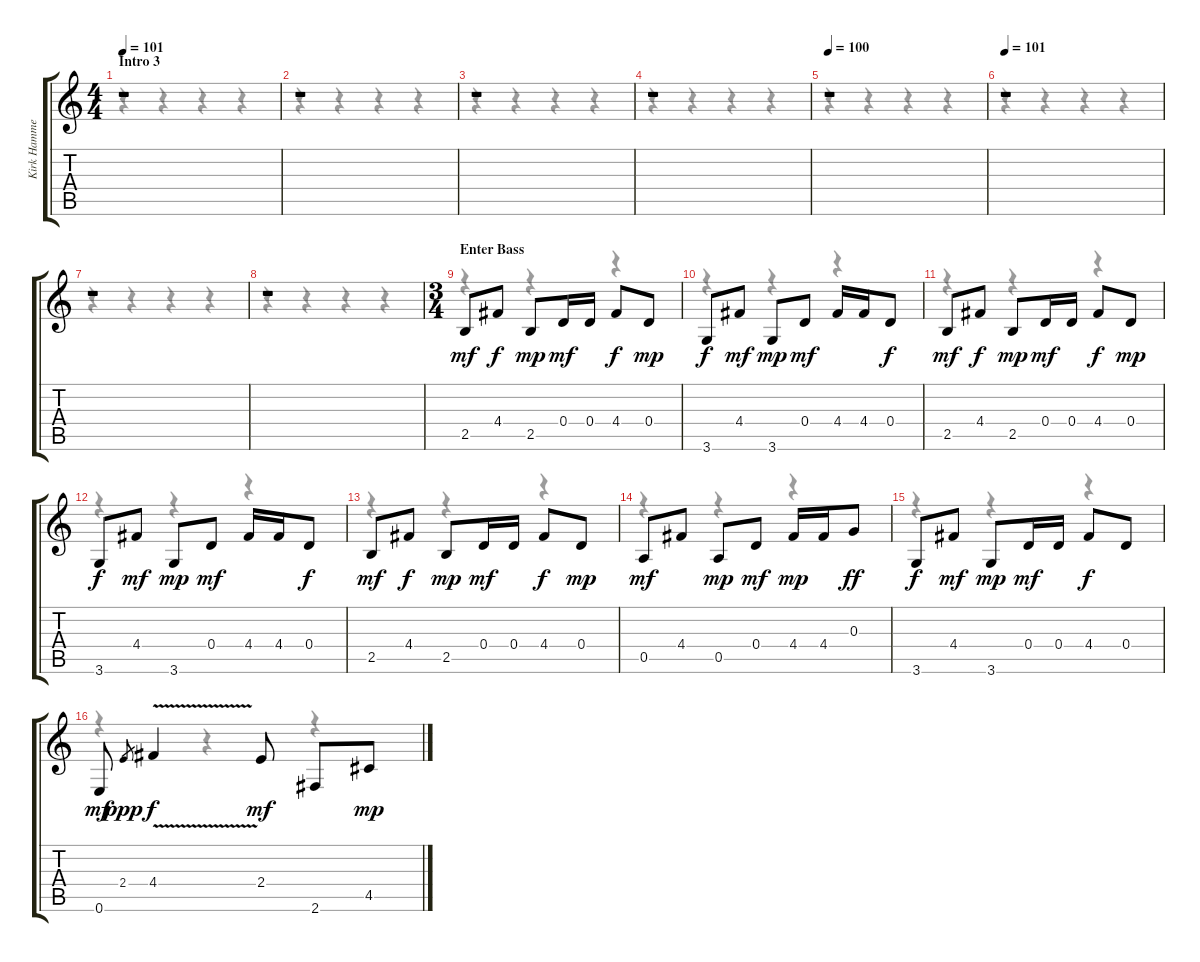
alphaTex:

\track ("Kirk Hammett (Lead Acoustic)" "Kirk Hamme") {instrument acousticguitarsteel}
\staff {score tabs}
\tuning (E4 B3 G3 D3 A2 E2) {hide}
\voice
\ts (4 4)
\section ("" "Intro 3")
\tempo 101
\clef g2
\ks c
r.1{dy mf} |
r.1 |
r.1 |
r.1 |
\tempo 100
r.1 |
\tempo 101
r.1 |
r.1 |
r.1 |
\ts (3 4)
\section ("" "Enter Bass")
2.5.8 4.4.8{dy f} 2.5.8{dy mp} 0.4.16{dy mf} 0.4.16 4.4.8{dy f} 0.4.8{dy mp} |
3.6.8{dy f} 4.4.8{dy mf} 3.6.8{dy mp} 0.4.8{dy mf} 4.4.16 4.4.16 0.4.8{dy f} |
2.5.8{dy mf} 4.4.8{dy f} 2.5.8{dy mp} 0.4.16{dy mf} 0.4.16 4.4.8{dy f} 0.4.8{dy mp} |
3.6.8{dy f} 4.4.8{dy mf} 3.6.8{dy mp} 0.4.8{dy mf} 4.4.16 4.4.16 0.4.8{dy f} |
2.5.8{dy mf} 4.4.8{dy f} 2.5.8{dy mp} 0.4.16{dy mf} 0.4.16 4.4.8{dy f} 0.4.8{dy mp} |
0.5.8{dy mf} 4.4.8 0.5.8{dy mp} 0.4.8{dy mf} 4.4.16{dy mp} 4.4.16 0.3.8{dy ff} |
3.6.8{dy f} 4.4.8{dy mf} 3.6.8{dy mp} 0.4.16{dy mf} 0.4.16 4.4.8{dy f} 0.4.8 |
0.6.8{dy mf} 2.4.8{gr dy ppp} 4.4{v}.4{dy f} 2.4.8{dy mf} 2.6.8 4.5.8{dy mp}
\voice
\clef g2
\ottava regular
\simile none
\ks c
r.4{dy f} r.4 r.4 r.4 |
r.4 r.4 r.4 r.4 |
r.4 r.4 r.4 r.4 |
r.4 r.4 r.4 r.4 |
r.4 r.4 r.4 r.4 |
r.4 r.4 r.4 r.4 |
r.4 r.4 r.4 r.4 |
r.4 r.4 r.4 r.4 |
r.4 r.4 r.4 |
r.4 r.4 r.4 |
r.4 r.4 r.4 |
r.4 r.4 r.4 |
r.4 r.4 r.4 |
r.4 r.4 r.4 |
r.4 r.4 r.4 |
r.4 r.4 r.4
